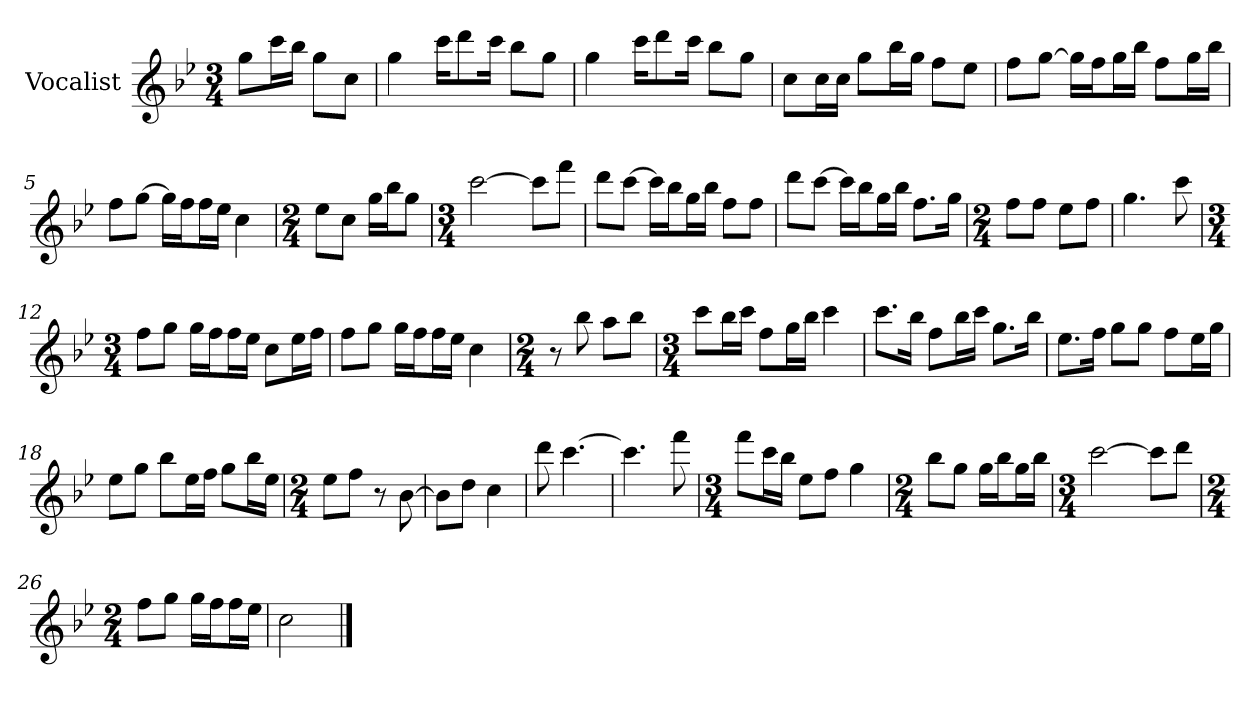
**kern
*part1
*staff1
*I"Vocalist
*k[b-e-]
*B-:
*M3/4
=
8ggL
16cccL
16bb-JJ
8ggL
8ccJ
=1
4gg
16cccKL
8ddd
16cccJk
8bb-L
8ggJ
=2
4gg
16cccKL
8ddd
16cccJk
8bb-L
8ggJ
=3
8ccL
16ccL
16ccJJ
8ggL
16bb-L
16ggJJ
8ffL
8ee-J
=4
8ffL
[8ggJ
16ggLL]
16ffJ
16ggL
16bb-JJ
8ffL
16ggL
16bb-JJ
=5
8ffL
[8ggJ
16ggLL]
16ffJ
16ffL
16ee-JJ
4cc
=6
*M2/4
8ee-L
8ccJ
16ggLL
16bb-J
8ggJ
=7
*M3/4
[2ccc
8cccL]
8fffJ
=8
8dddL
[8cccJ
16cccLL]
16bb-J
16ggL
16bb-JJ
8ffL
8ffJ
=9
8dddL
[8cccJ
16cccLL]
16bb-J
16ggL
16bb-JJ
8.ffL
16ggJk
=10
*M2/4
8ffL
8ffJ
8ee-L
8ffJ
=11
4.gg
8ccc
=12
*M3/4
8ffL
8ggJ
16ggLL
16ffJ
16ffL
16ee-JJ
8ccL
16ee-L
16ffJJ
=13
8ffL
8ggJ
16ggLL
16ffJ
16ffL
16ee-JJ
4cc
=14
*M2/4
8r
8bb-
8aaL
8bb-J
=15
*M3/4
8cccL
16bb-L
16cccJJ
8ffL
16ggL
16bb-JJ
4ccc
=16
8.cccL
16bb-Jk
8ffL
16bb-L
16cccJJ
8.ggL
16bb-Jk
=17
8.ee-L
16ffJk
8ggL
8ggJ
8ffL
16ee-L
16ggJJ
=18
8ee-L
8ggJ
8bb-L
16ee-L
16ffJJ
8ggL
16bb-L
16ee-JJ
=19
*M2/4
8ee-L
8ffJ
8r
[8b-
=20
8b-L]
8ddJ
4cc
=21
8ddd
[4.ccc
=22
4.ccc]
8fff
=23
*M3/4
8fffL
16cccL
16bb-JJ
8ee-L
8ffJ
4gg
=24
*M2/4
8bb-L
8ggJ
16ggLL
16bb-J
16ggL
16bb-JJ
=25
*M3/4
[2ccc
8cccL]
8dddJ
=26
*M2/4
8ffL
8ggJ
16ggLL
16ffJ
16ffL
16ee-JJ
=27
2cc
==
*-
